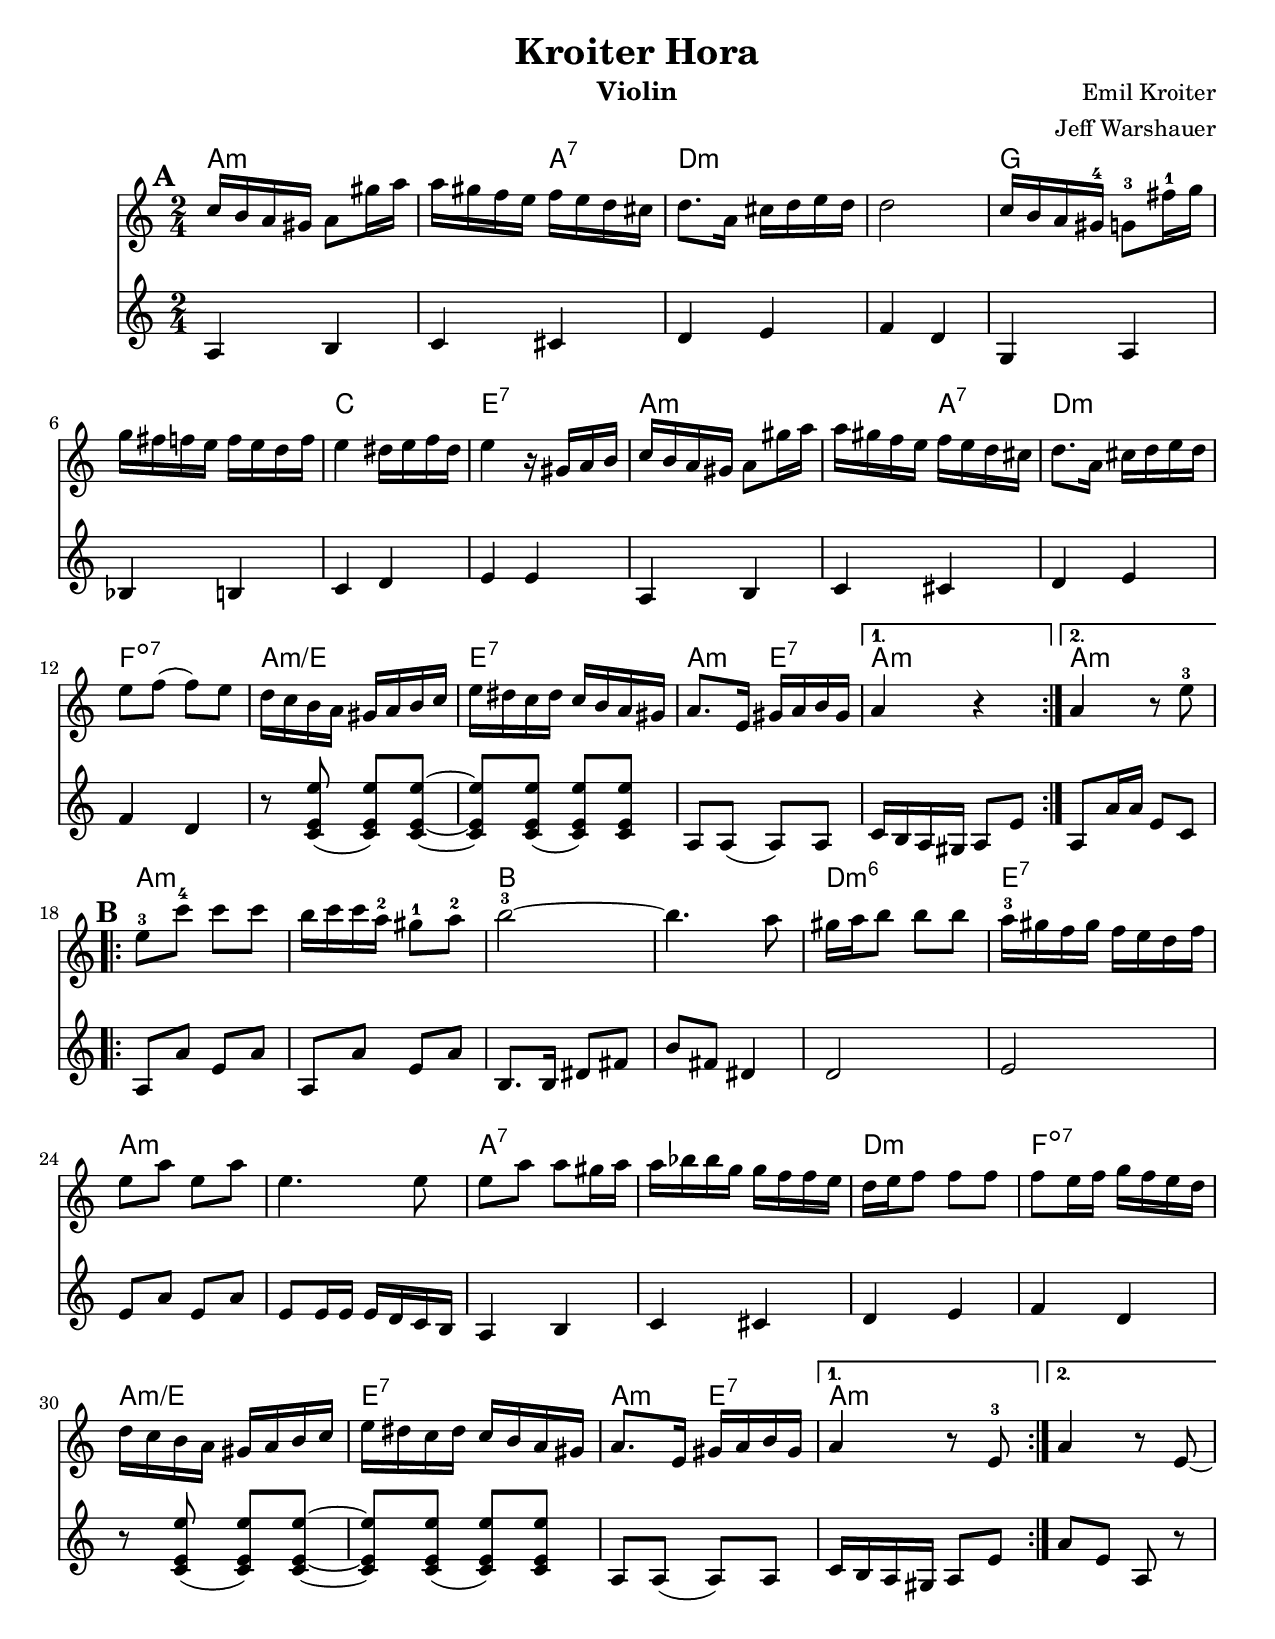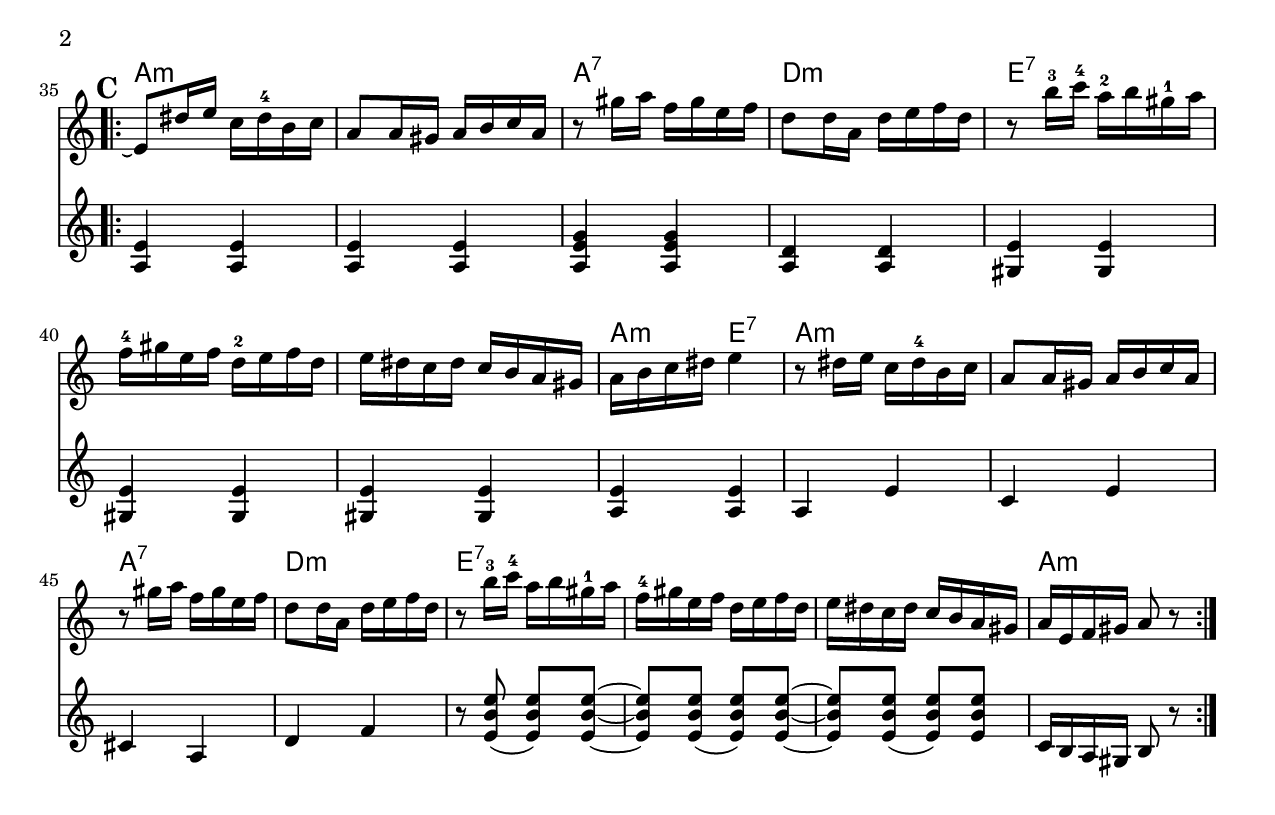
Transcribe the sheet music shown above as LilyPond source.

\version "2.18.0"
\include "english.ly"
%\pointAndClickOff
\paper{
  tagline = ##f
  print-all-headers = ##t
  #(set-paper-size "letter")
}
date = #(strftime "%d-%m-%Y" (localtime (current-time)))

%\markup{ \italic{ " Updated " \date  }  }

%\markup{ Got something to say? }

%#################################### Melody ########################
melody =  \relative c'' {
  \clef treble
  \key a \minor
  \time 2/4
  \set Score.markFormatter = #format-mark-box-alphabet
  \set Score.markFormatter = #format-mark-box-alphabet

  %\partial 16*3 a16 d f   %lead in notes

  \repeat volta 2{
  \mark \default
    \mark \default
    c16 b a gs a8 gs'16 a|
    a16 gs f e f e d cs
    d8. a16 cs d e d|
    d2

    c16 b a gs-4 g8-3 fs'16-1g|
    g16 fs f e f e d f
    e4 ds16 e f ds
    e4 r16 gs, a b|

    c16 b a gs a8 gs'16 a |
    a16 gs f e f e d cs|
    d8. a16 cs d e d|
    e8 f(f)e

    d16 c b a gs a b c
    e16 ds c ds c b a gs
    a8. e16 gs a b gs

  }
  \alternative { { a4 r}{a4 r8 e'-3 } }
  \break

  \repeat volta 2{
  \mark \default
    \mark \default
    e8-3   c'-4 c c
    b16 c c a-2 gs8-1 a-2
    b2-3~|
    b4. a8

    gs16 a b8 b b
    a16-3 gs f gs f e d f
    e8 a e a
    e4. e8|

    e8 a a gs16 a
    a16 bf bf g g f f e|
    d16 e f8 f f
    f8 e16 f g f e d|

    d16 c b a gs a b c
    e16 ds c ds c b a gs
    a8. e16 gs a b gs|
  }
  \alternative { { a4 r8 e8-3 }{ a4 r8 e8~| } }
  \break

  \repeat volta 2{
  \mark \default
    \mark \default
    e8 ds'16 e c ds-4 b c|
    a8 a16 gs a b c a
    r8 gs'16 a f gs e f
    d8 d16 a d e f d|

    r8 b'16-3 c-4 a-2 b gs-1 a
    f16-4 gs e f d16-2 e f d
    e16 ds c ds c b a gs
    a16 b c ds e4|

    r8 ds16 e c ds-4 b c
    a8 a16 gs a b c a
    r8 gs'16 a f gs e f
    d8 d16 a d e f d|

    r8 b'16-3 c-4 a b gs-1 a
    f16-4 gs e f d e f d
    e16 ds c ds c b a gs
    a16 e f gs a8 r
  }
}
secund = \relative c'' {
  \clef treble
  \key a \minor
  \time 2/4
  \set Score.markFormatter = #format-mark-box-alphabet

  %\partial 16*3 a16 d f   %lead in notes

  \repeat volta 2{
  \mark \default
    a,4  b
    c4 cs
    d4 e
    f4 d

    g,4 a
    bf4 b
    c4 d
    e4 e

    a,4  b
    c4 cs
    d4 e
    f4 d|

    r8 <e c e'>8(<e c e'>)<e c e'>~|
    <e c e'>8 <e c e'>(<e c e'>)<e c e'>|
    a,8 a(a) a
  }
  \alternative {
    {c16 b a gs a8 e' }
    {a,8 a'16 a e8 c }
  }

  \repeat volta 2{
  \mark \default
    a8 a'e a
    a, a' e a
    b,8. b16 ds8 fs|
    b8 fs ds4|

    d2
    e2
    e8 a e a
    e8 e16 e e d c b|

    a4 b
    c4 cs
    d4 e
    f4 d|

    r8 <e c e'>8(<e c e'>)<e c e'>~|
    <e c e'>8 <e c e'>(<e c e'>)<e c e'>|
    a,8 a(a) a
  }

  \alternative {
    {c16 b a gs a8 e' }
    {a8 e a, r}
  }

  \repeat volta 2{
  \mark \default
    \chordmode{
      a,4:m^3 a,4:m^3
      a,4:m^3 a,4:m^3
      a,4:7^3 a,4:7^3
      d4:m^3/a d4:m^3/a  %chord inversion
      %and remove thirds

      e4^5/gs  e4^5/gs
      e4^5/gs  e4^5/gs
      e4^5/gs  e4^5/gs
      a,4:m^3 a,4:m^3
    }
    a4 e'
    c4 e
    cs4 a
    d4 f

    r8 <e b' e>8(<e b' e>)<e b' e>~
    <e b' e>8 <e b' e>(<e b' e>)<e b' e>~
    <e b' e>8 <e b' e>(<e b' e>)<e b' e>8
    c16 b a gs b8 r
  }
}
%################################# Lyrics #####################
%\addlyrics{  }
%################################# Chords #######################
harmonies = \chordmode {
  a4*3:m
  %r4
  a4:7
  d2*2:m
  %r2
  g2*2
  %r2
  c2
  e2:7
  a4*3:m
  %r4
  a4:7
  d2:m
  f2:dim7
  a2:m/e
  e2:7
  a4:m
  e4:7
  a2:m
  a2:m
  %B part
  a2*2:m
  %r2
  b2*2
  %r2
  d2:m6
  e2:7
  a2*2:m
  %r2
  a2*2:7
  %r2
  d2:m
  f2:dim7
  a2:m/e
  e2:7
  a4:m
  e4:7
  a2*2:m
  %r2
  %C part
  a2*2:m
  %r2
  a2:7
  d2:m
  e2*3:7
  %r2*2
  a4:m
  e4:7
  a2*2:m
  %r2
  a2:7
  d2:m
  e2*3:7
  %r2*2
  a2:m

}

\score {
  <<
    \new ChordNames {
      \set chordChanges = ##f
      \harmonies
    }
    \new Staff  \melody
    \new Staff \secund
  >>
  \header{
    title= "Kroiter Hora"
    subtitle=""
    composer= "Emil Kroiter"
    instrument = "Violin"
    arranger= "Jeff Warshauer"
  }
  \midi{\tempo 4 = 120}
  \layout{indent = 1.0\cm}
}


%{
convert-ly (GNU LilyPond) 2.14.2 Processing `'...  Applying
conversion: 2.12.3, 2.13.0, 2.13.1, 2.13.4, 2.13.10, 2.13.16, 2.13.18,
2.13.20, 2.13.29, 2.13.31, 2.13.36, 2.13.39, 2.13.40, 2.13.42,
2.13.44, 2.13.46, 2.13.48, 2.13.51, 2.14.0
%}
